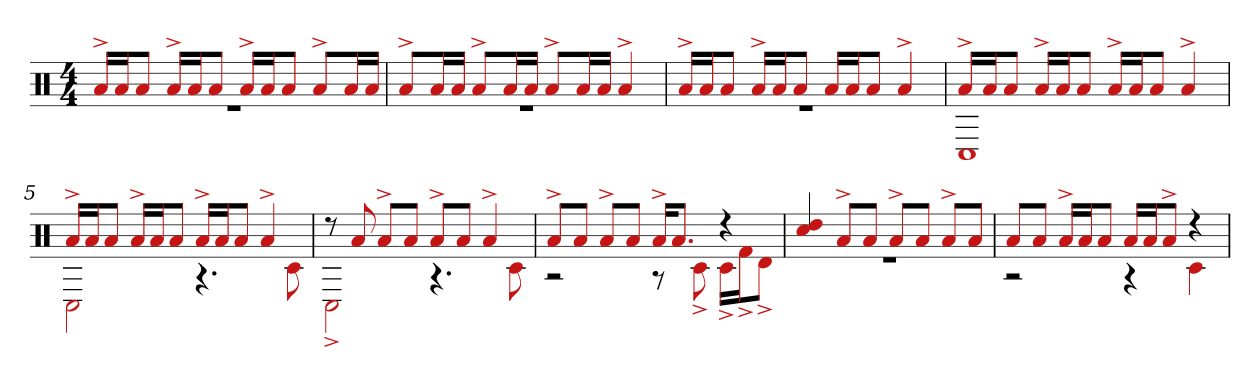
**kern
*part1
*staff1
*clefX
*k[]
*M4/4
=1
*^
16a^LL	1r
16aJ	.
8aJ	.
16a^LL	.
16aJ	.
8aJ	.
16a^LL	.
16aJ	.
8aJ	.
8a^L	.
16aL	.
16aJJ	.
=2	=2
8a^L	1r
16aL	.
16aJJ	.
8a^L	.
16aL	.
16aJJ	.
8a^L	.
16aL	.
16aJJ	.
4a^	.
=3	=3
16a^LL	1r
16aJ	.
8aJ	.
16a^LL	.
16aJ	.
8aJ	.
16aLL	.
16aJ	.
8aJ	.
4a^	.
=4	=4
16a^LL	1C#
16aJ	.
8aJ	.
16a^LL	.
16aJ	.
8aJ	.
16a^LL	.
16aJ	.
8aJ	.
4a^	.
=5	=5
16a^LL	2C#
16aJ	.
8aJ	.
16a^LL	.
16aJ	.
8aJ	.
16a^LL	4.r
16aJ	.
8aJ	.
4a^	.
.	8c#
=6	=6
8r	2C#^
8a	.
8a^L	.
8aJ	.
8a^L	4.r
8aJ	.
4a^	.
.	8c#
=7	=7
8a^L	2r
8aJ	.
8a^L	.
8aJ	.
16a^KL	8r
8.aJ	.
.	8c#^
4r	16c#^LL
.	16f#^J
.	8d^J
=8	=8
4cc# 4dd	1r
8a^L	.
8aJ	.
8a^L	.
8aJ	.
8a^L	.
8aJ	.
=9	=9
8aL	2r
8aJ	.
16a^LL	.
16aJ	.
8aJ	.
16aLL	4r
16aJ	.
8a^J	.
4r	4c#
*v	*v
=
*-
